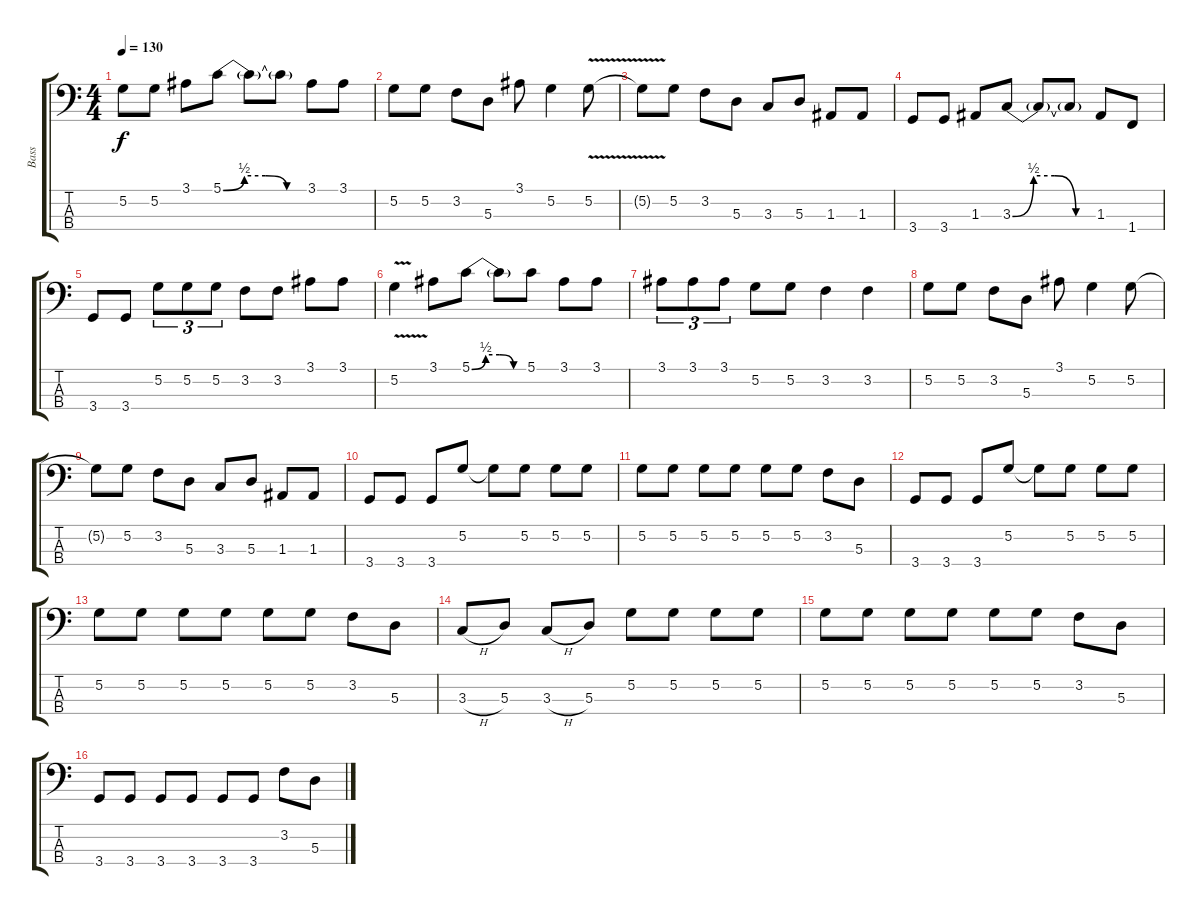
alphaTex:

\track ("Bass" "Bass") {instrument electricbassfinger}
\staff {score tabs}
\tuning (G2 D2 A1 E1) {hide}
\ts (4 4)
\tempo 130
\clef f4
\ks c
5.2.8{dy f} 5.2.8 3.1.8 5.1{be (custom 0 0 15 2 30 2 45 0 60 0)}.8 5.1{t}.8 5.1{t}.8 3.1.8 3.1.8 |
5.2.8 5.2.8 3.2.8 5.3.8 3.1.8 5.2.4 5.2{v}.8 |
5.2{t}.8 5.2.8 3.2.8 5.3.8 3.3.8 5.3.8 1.3.8 1.3.8 |
3.4.8 3.4.8 1.3.8 3.3{be (custom 0 0 15 2 30 2 45 0 60 0)}.8 3.3{t}.8 3.3{t}.8 1.3.8 1.4.8 |
3.4.8 3.4.8 5.2.8{tu (3 2)} 5.2.8{tu (3 2)} 5.2.8{tu (3 2)} 3.2.8 3.2.8 3.1.8 3.1.8 |
5.2{v}.4 3.1.8 5.1{be (custom 0 0 15 2 30 2 45 0 60 0)}.8 5.1{t}.8 5.1.8 3.1.8 3.1.8 |
3.1.8{tu (3 2)} 3.1.8{tu (3 2)} 3.1.8{tu (3 2)} 5.2.8 5.2.8 3.2.4 3.2.4 |
5.2.8 5.2.8 3.2.8 5.3.8 3.1.8 5.2.4 5.2.8 |
5.2{t}.8 5.2.8 3.2.8 5.3.8 3.3.8 5.3.8 1.3.8 1.3.8 |
3.4.8 3.4.8 3.4.8 5.2.8 5.2{t}.8 5.2.8 5.2.8 5.2.8 |
5.2.8 5.2.8 5.2.8 5.2.8 5.2.8 5.2.8 3.2.8 5.3.8 |
3.4.8 3.4.8 3.4.8 5.2.8 5.2{t}.8 5.2.8 5.2.8 5.2.8 |
5.2.8 5.2.8 5.2.8 5.2.8 5.2.8 5.2.8 3.2.8 5.3.8 |
3.3{h}.8 5.3.8 3.3{h}.8 5.3.8 5.2.8 5.2.8 5.2.8 5.2.8 |
5.2.8 5.2.8 5.2.8 5.2.8 5.2.8 5.2.8 3.2.8 5.3.8 |
3.4.8 3.4.8 3.4.8 3.4.8 3.4.8 3.4.8 3.2.8 5.3.8
